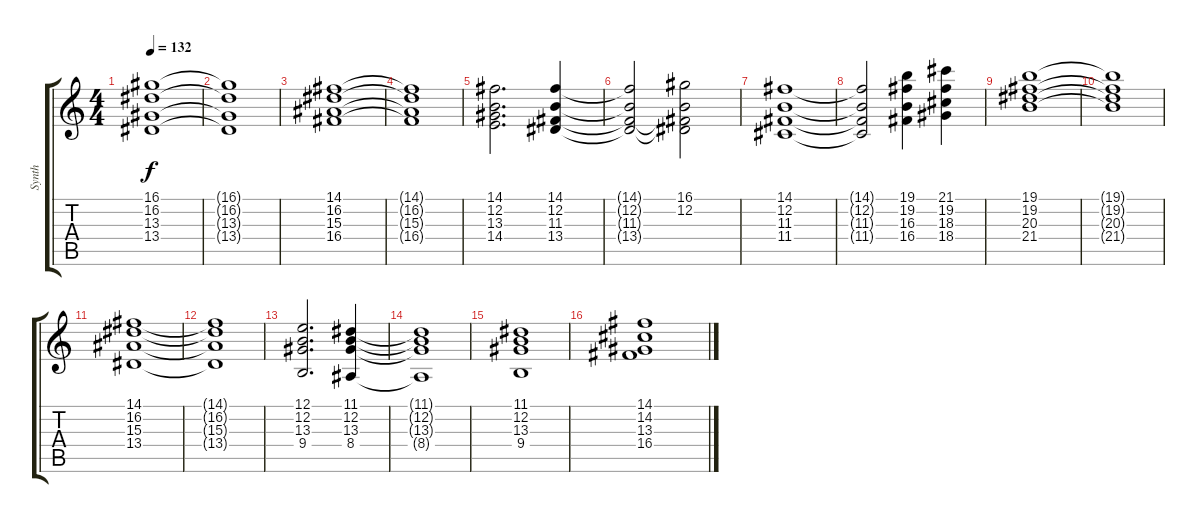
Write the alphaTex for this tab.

\track ("Synth" "Synth") {instrument stringensemble1}
\staff {score tabs}
\tuning (E4 B3 G3 D3 A2 E2) {hide}
\ts (4 4)
\tempo 132
\clef g2
\ks c
(16.1 16.2 13.3 13.4).1{dy f} |
(16.1{t} 16.2{t} 13.3{t} 13.4{t}).1 |
(14.1 16.2 15.3 16.4).1 |
(14.1{t} 16.2{t} 15.3{t} 16.4{t}).1 |
(14.1 12.2 13.3 14.4).2{d} (14.1 12.2 11.3 13.4).4 |
(14.1{t} 12.2{t} 11.3{t} 13.4{t}).2 (16.1 12.2 11.3{t} 13.4{t}).2 |
(14.1 12.2 11.3 11.4).1 |
(14.1{t} 12.2{t} 11.3{t} 11.4{t}).2 (19.1 19.2 16.3 16.4).4 (21.1 19.2 18.3 18.4).4 |
(19.1 19.2 20.3 21.4).1 |
(19.1{t} 19.2{t} 20.3{t} 21.4{t}).1 |
(14.1 16.2 15.3 13.4).1 |
(14.1{t} 16.2{t} 15.3{t} 13.4{t}).1 |
(12.1 12.2 13.3 9.4).2{d} (11.1 12.2 13.3 8.4).4 |
(11.1{t} 12.2{t} 13.3{t} 8.4{t}).1 |
(11.1 12.2 13.3 9.4).1 |
(14.1 14.2 13.3 16.4).1
